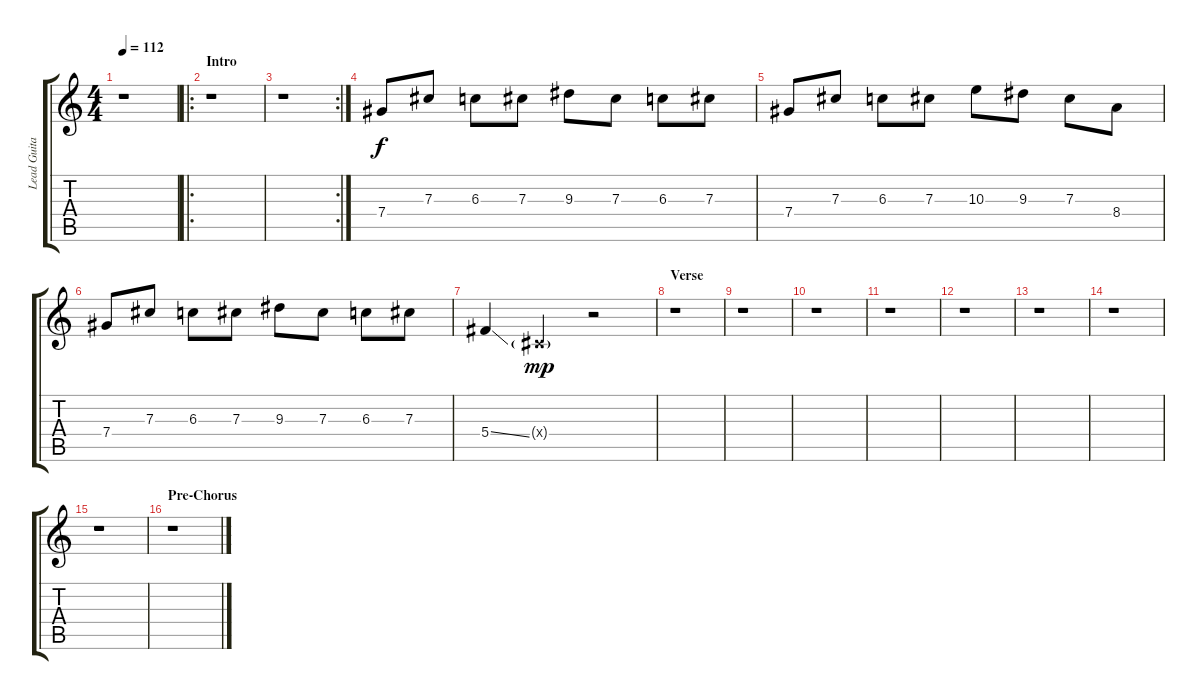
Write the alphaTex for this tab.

\track ("Lead Guitar" "Lead Guita") {instrument overdrivenguitar}
\staff {score tabs}
\tuning (Eb4 Bb3 Gb3 Db3 Ab2 Eb2) {hide}
\ts (4 4)
\tempo 112
\clef g2
\ks c
r.1{dy f instrument overdrivenguitar} |
\ro
\section ("" "Intro")
r.1 |
\rc 2
r.1 |
7.4.8 7.3.8 6.3.8 7.3.8 9.3.8 7.3.8 6.3.8 7.3.8 |
7.4.8 7.3.8 6.3.8 7.3.8 10.3.8 9.3.8 7.3.8 8.4.8 |
7.4.8 7.3.8 6.3.8 7.3.8 9.3.8 7.3.8 6.3.8 7.3.8 |
5.4{ss}.4 0.4{g x}.4{dy mp} r.2 |
\section ("" "Verse")
r.1 |
r.1 |
r.1 |
r.1 |
r.1 |
r.1 |
r.1 |
r.1 |
\section ("" "Pre-Chorus")
r.1
